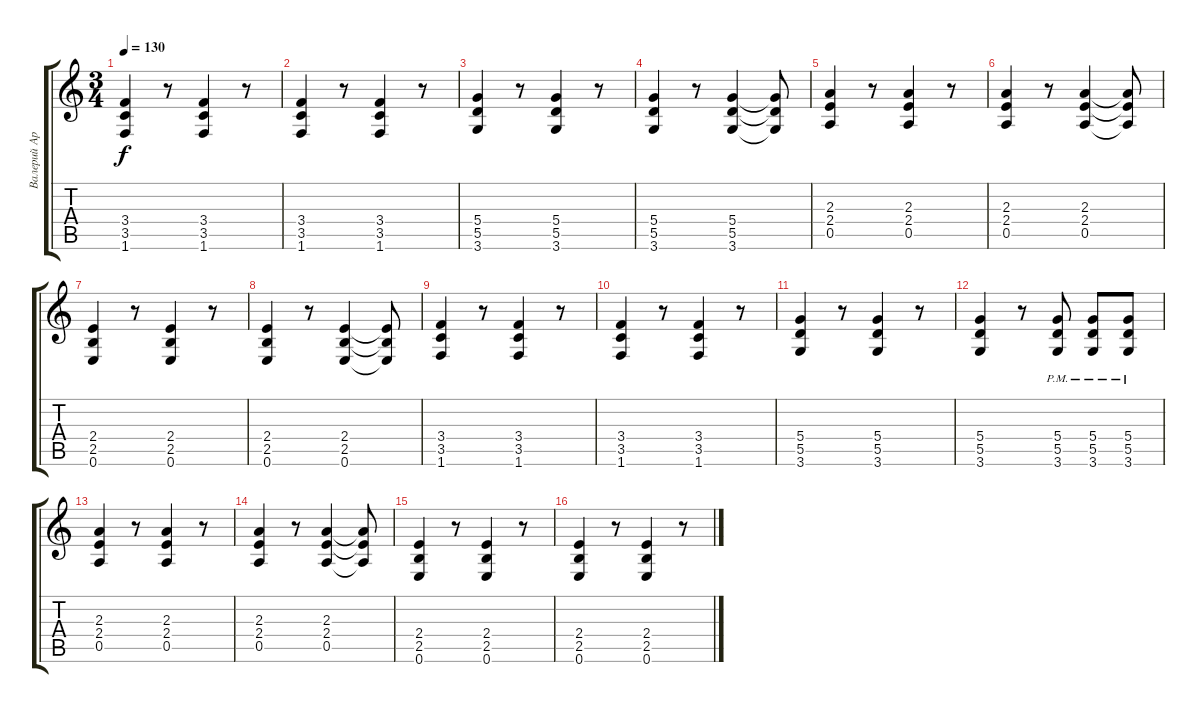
\track ("Валерий Аркадин (ритм)" "Валерий Ар") {instrument distortionguitar}
\staff {score tabs}
\tuning (E4 B3 G3 D3 A2 E2) {hide}
\ts (3 4)
\tempo 130
\clef g2
\ks c
(3.4 3.5 1.6).4{dy f} r.8 (3.4 3.5 1.6).4 r.8 |
(3.4 3.5 1.6).4 r.8 (3.4 3.5 1.6).4 r.8 |
(5.4 5.5 3.6).4 r.8 (5.4 5.5 3.6).4 r.8 |
(5.4 5.5 3.6).4 r.8 (5.4 5.5 3.6).4 (5.4{t} 5.5{t} 3.6{t}).8 |
(2.3 2.4 0.5).4 r.8 (2.3 2.4 0.5).4 r.8 |
(2.3 2.4 0.5).4 r.8 (2.3 2.4 0.5).4 (2.3{t} 2.4{t} 0.5{t}).8 |
(2.4 2.5 0.6).4 r.8 (2.4 2.5 0.6).4 r.8 |
(2.4 2.5 0.6).4 r.8 (2.4 2.5 0.6).4 (2.4{t} 2.5{t} 0.6{t}).8 |
(3.4 3.5 1.6).4 r.8 (3.4 3.5 1.6).4 r.8 |
(3.4 3.5 1.6).4 r.8 (3.4 3.5 1.6).4 r.8 |
(5.4 5.5 3.6).4 r.8 (5.4 5.5 3.6).4 r.8 |
(5.4 5.5 3.6).4 r.8 (5.4{pm} 5.5{pm} 3.6{pm}).8 (5.4{pm} 5.5{pm} 3.6{pm}).8 (5.4{pm} 5.5{pm} 3.6{pm}).8 |
(2.3 2.4 0.5).4 r.8 (2.3 2.4 0.5).4 r.8 |
(2.3 2.4 0.5).4 r.8 (2.3 2.4 0.5).4 (2.3{t} 2.4{t} 0.5{t}).8 |
(2.4 2.5 0.6).4 r.8 (2.4 2.5 0.6).4 r.8 |
(2.4 2.5 0.6).4 r.8 (2.4 2.5 0.6).4 r.8
